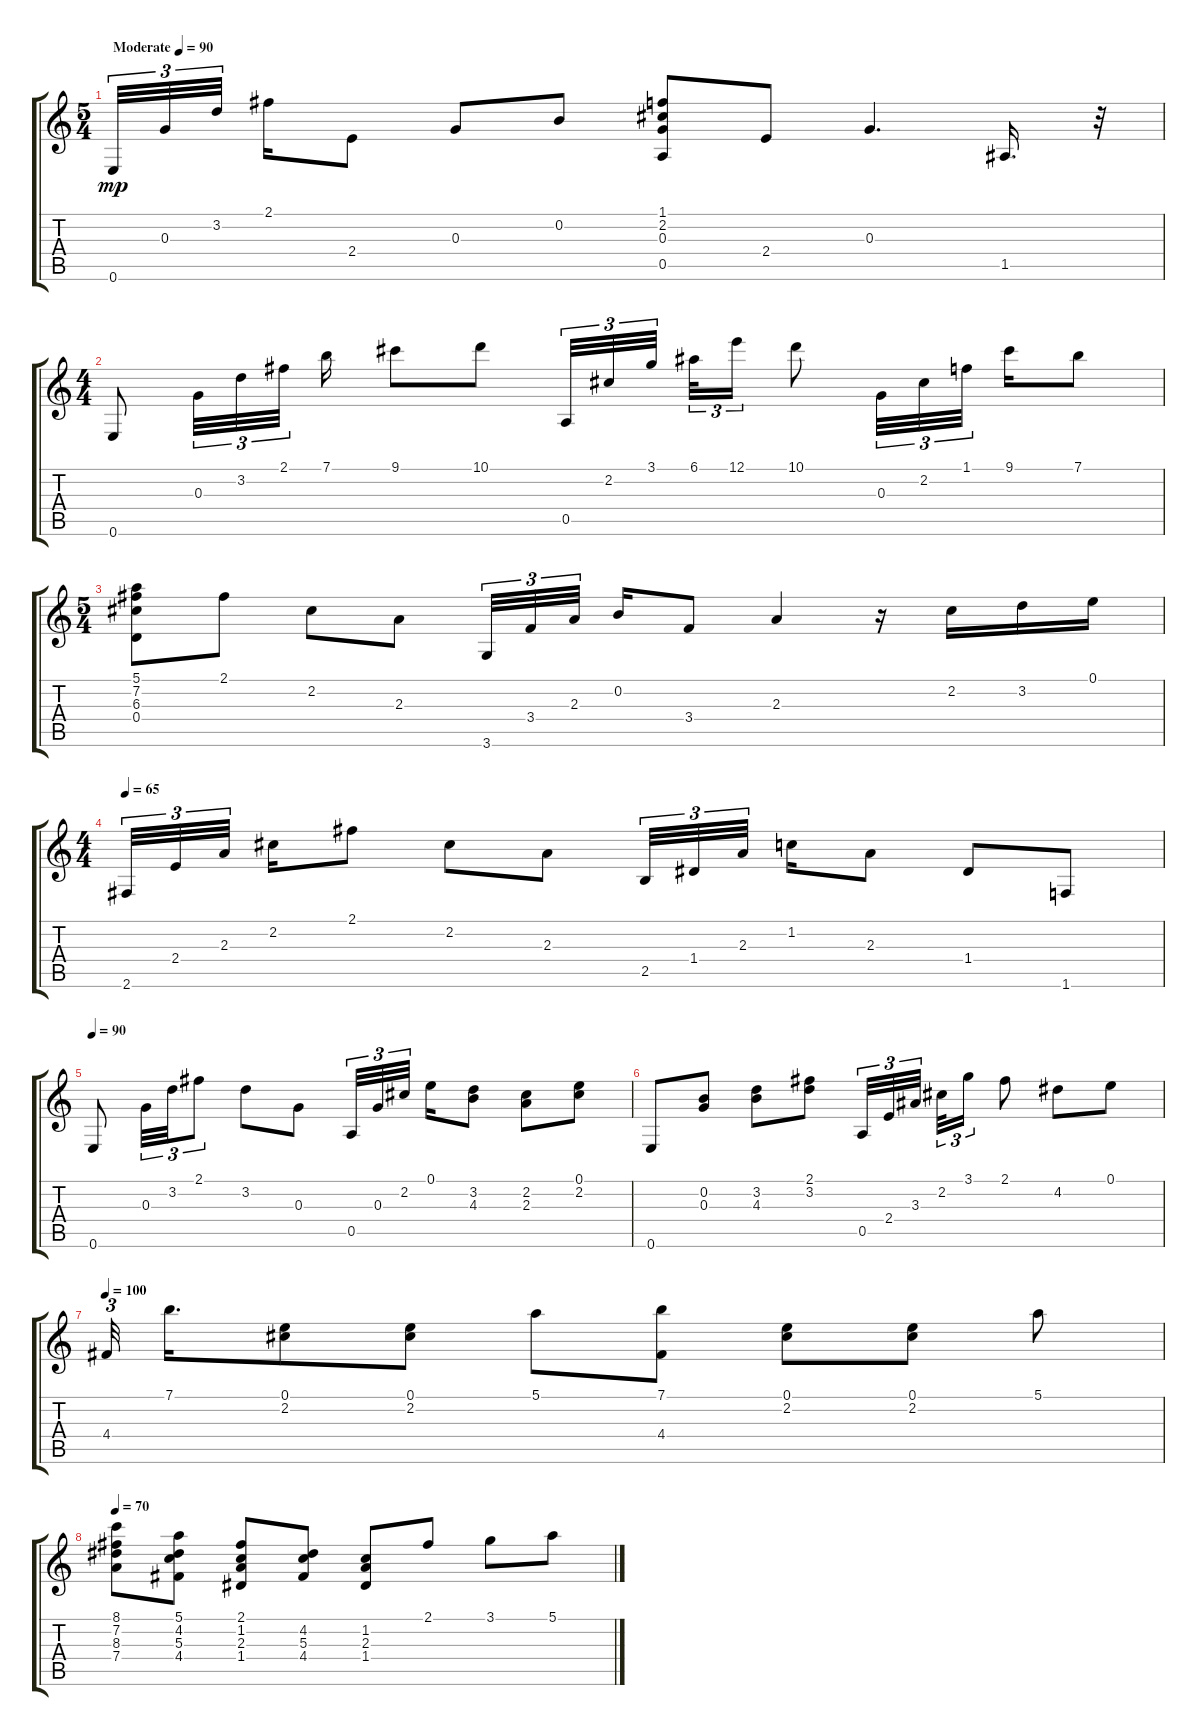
\track "" {instrument acousticguitarnylon}
\staff {score tabs}
\tuning (E4 B3 G3 D3 A2 E2) {hide}
\ts (5 4)
\tempo (90 "Moderate")
\clef g2
\ks c
0.6.32{tu (3 2) dy mp instrument acousticguitarnylon} 0.3.32{tu (3 2)} 3.2.32{tu (3 2) beam splitsecondary} 2.1.16 2.4.8 0.3.8 0.2.8 (1.1 2.2 0.3 0.5).8 2.4.8 0.3.4{d} 1.5.16{d} r.32 |
\ts (4 4)
0.6.8 0.3.32{tu (3 2)} 3.2.32{tu (3 2)} 2.1.32{tu (3 2) beam splitsecondary} 7.1.16 9.1.8 10.1.8 0.5.32{tu (3 2)} 2.2.32{tu (3 2)} 3.1.32{tu (3 2) beam splitsecondary} 6.1.32{tu (3 2)} 12.1.16{tu (3 2)} 10.1.8 0.3.32{tu (3 2)} 2.2.32{tu (3 2)} 1.1.32{tu (3 2) beam splitsecondary} 9.1.16 7.1.8 |
\ts (5 4)
(5.1 7.2 6.3 0.4).8 2.1.8 2.2.8 2.3.8 3.6.32{tu (3 2)} 3.4.32{tu (3 2)} 2.3.32{tu (3 2) beam splitsecondary} 0.2.16 3.4.8 2.3.4 r.16 2.2.16 3.2.16 0.1.16 |
\ts (4 4)
\tempo 65
2.6.32{tu (3 2)} 2.4.32{tu (3 2)} 2.3.32{tu (3 2) beam splitsecondary} 2.2.16 2.1.8 2.2.8 2.3.8 2.5.32{tu (3 2)} 1.4.32{tu (3 2)} 2.3.32{tu (3 2) beam splitsecondary} 1.2.16 2.3.8 1.4.8 1.6.8 |
\tempo 90
0.6.8 0.3.32{tu (3 2)} 3.2.32{tu (3 2)} 2.1.8{tu (3 2)} 3.2.8 0.3.8 0.5.32{tu (3 2)} 0.3.32{tu (3 2)} 2.2.32{tu (3 2) beam splitsecondary} 0.1.16 (3.2 4.3).8 (2.2 2.3).8 (0.1 2.2).8 |
0.6.8 (0.2 0.3).8 (3.2 4.3).8 (2.1 3.2).8 0.5.32{tu (3 2)} 2.4.32{tu (3 2)} 3.3.32{tu (3 2) beam splitsecondary} 2.2.32{tu (3 2)} 3.1.16{tu (3 2)} 2.1.8 4.2.8 0.1.8 |
\tempo 100
4.4.32{tu (3 2) beam splitsecondary} 7.1.16{d} (0.1 2.2).8 (0.1 2.2).8 5.1.8 (7.1 4.4).8 (0.1 2.2).8 (0.1 2.2).8 5.1.8 |
\tempo 70
(8.1 7.2 8.3 7.4).8 (5.1 4.2 5.3 4.4).8 (2.1 1.2 2.3 1.4).8 (4.2 5.3 4.4).8 (1.2 2.3 1.4).8 2.1.8 3.1.8 5.1.8
